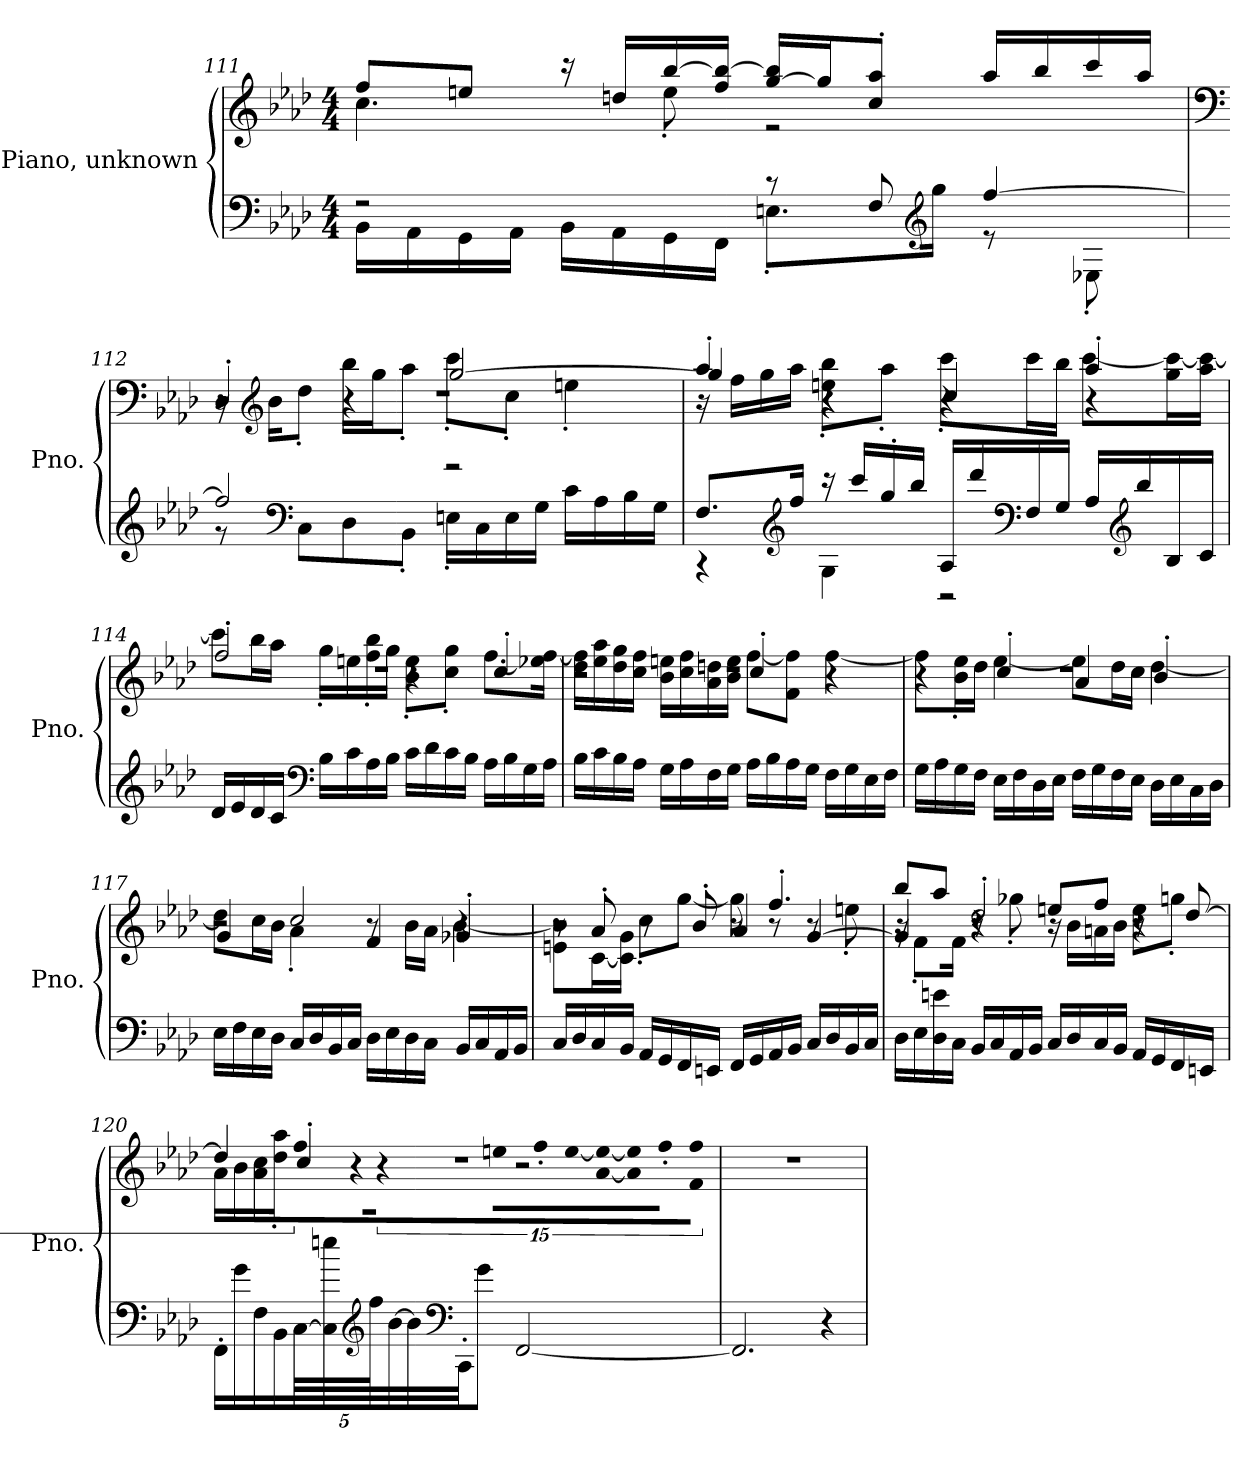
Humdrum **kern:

**kern	**kern
*part1	*part1
*staff2	*staff1
*I"Piano, unknown	*
*I'Pno.	*
!!LO:LB:g=z
*clefF4	*clefG2
*k[b-e-a-d-]	*k[b-e-a-d-]
*M4/4	*M4/4
=111	=111
*^	*^
2r	16BB-\LL	8ff/L	4.cc\
.	16AA-\	.	.
.	16GG\	8een/J	.
.	16AA-\JJ	.	.
.	16BB-\LL	16r	.
.	16AA-\	16ddn/LL	.
.	16GG\	[16bb-/	8ee'\
.	16FF\JJ	16ff/ 16bb-/_JJ	.
8r	8.En'\L	[16gg/ 16bb-/]LL	2r
.	.	16gg/J]	.
8F/	.	8cc/' 8aa-/'J	.
*clefG2	*	*	*
.	16gg\Jk	.	.
[4ff/	8r	16aa-/LL	.
.	.	16bb-/	.
.	8E-X'\	16ccc/	.
.	.	16aa-/JJ	.
*	*	*v	*v
=112	=112	=112
*	*	*clefF4
*	*	*^
*	*	*	*^
2ff/]	8r	1r	16r	4D-'/
*	*	*clefG2	*	*
.	.	.	16b-\KL	.
*clefF4	*	*	*	*
.	8C\L	.	8dd-'\J	.
.	8D-\	.	16bb-\LL	4r
.	.	.	16gg\J	.
.	8BB-'\J	.	8aa-'\J	.
2r	16En'\LL	.	8ccc'\L	[2gg/
.	16C\	.	.	.
.	16E\	.	8cc'\J	.
.	16G\JJ	.	.	.
.	16c\LL	.	4een'\	.
.	16A-\	.	.	.
.	16B-\	.	.	.
.	16G\JJ	.	.	.
!!LO:LB:g=z	!!	!!
=113	=113	=113	=113	=113
8.F/L	4r	4aa-'/	16r	4gg/]
.	.	.	16ff\LL	.
.	.	.	16gg\	.
*clefG2	*	*	*	*
16ff/Jk	.	.	16aa-\JJ	.
16r	4G\	4r	8een\' 8bb-\'L	4r
16ccc/LL	.	.	.	.
16gg'/	.	.	8aa-'\J	.
16bb-/JJ	.	.	.	.
16A-/LL	2r	4r	8ccc'\L	4cc/
16ddd-/	.	.	.	.
*clefF4	*	*	*	*
16F/	.	.	16ccc\L	.
16G/JJ	.	.	16bb-\JJ	.
16A-/LL	.	4aa-'/	[8ccc\L	4r
*clefG2	*	*	*	*
16bb-/	.	.	.	.
16B-/	.	.	16gg\ 16ccc\_L	.
16c/JJ	.	.	16aa-\ 16ccc\_JJ	.
*v	*v	*	*	*
=114	=114	=114	=114
16d-/LL	1r	8ccc\L]	2ff'/
16e-/	.	.	.
16d-/	.	16bb-\L	.
16c/JJ	.	16aa-\JJ	.
*clefF4	*	*	*
16B-\LL	.	16gg'\LL	.
16c\	.	16een\	.
16A-\	.	16ff\' 16bb-\'	.
16B-\JJ	.	16gg\JJ	.
16c\LL	.	8b-\' 8ee\'L	4r
16d-\	.	.	.
16c\	.	8cc\' 8gg\'J	.
16B-\JJ	.	.	.
16A-\LL	.	[8.ff\L	4cc'/
16B-\	.	.	.
16G\	.	.	.
16A-\JJ	.	16ee-X\ 16ff\_Jk	.
!!LO:PB:g=z	!!	!!
=115	=115	=115	=115
16B-\LL	1r	16dd-\ 16ff\]LL	2r
16c\	.	16ee-\ 16aa-\	.
16B-\	.	16dd-\ 16gg\	.
16A-\JJ	.	16cc\ 16ff\JJ	.
16G\LL	.	16b-\ 16een\LL	.
16A-\	.	16cc\ 16ff\	.
16F\	.	16a-\ 16ddn\	.
16G\JJ	.	16b-\ 16ee\JJ	.
16A-\LL	.	[8ff\L	4cc'/
16B-\	.	.	.
16A-\	.	8f\ 8ff\]J	.
16G\JJ	.	.	.
16F\LL	.	[4ff\	4r
16G\	.	.	.
16E-\	.	.	.
16F\JJ	.	.	.
=116	=116	=116	=116
16G\LL	1r	8ff\L]	4r
16A-\	.	.	.
16G\	.	16b-\' 16ee-\'L	.
16F\JJ	.	16dd-\JJ	.
16E-\LL	.	[4ee-\	4cc'/
16F\	.	.	.
16D-\	.	.	.
16E-\JJ	.	.	.
16F\LL	.	8ee-\L]	4a-/
16G\	.	.	.
16F\	.	16dd-\L	.
16E-\JJ	.	16cc\JJ	.
16D-\LL	.	[4dd-\	4b-'/
16E-\	.	.	.
16C\	.	.	.
16D-\JJ	.	.	.
!!LO:LB:g=z	!!	!!
=117	=117	=117	=117
16E-\LL	2r	8dd-\L]	4g/
16F\	.	.	.
16E-\	.	16cc\L	.
16D-\JJ	.	16b-\JJ	.
16C/LL	.	4a-'\	2cc/
16D-/	.	.	.
16BB-/	.	.	.
16C/JJ	.	.	.
16D-\LL	4f/	8r	.
16E-\	.	.	.
16D-\	.	16b-\LL	.
16C\JJ	.	16a-\JJ	.
16BB-/LL	4g-X'/	[4b-\	4r
16C/	.	.	.
16AA-/	.	.	.
16BB-/JJ	.	.	.
=118	=118	=118	=118
16C/LL	2r	8en\ 8b-\]L	8r
16D-/	.	.	.
16C/	.	[16c\L	8a-'/
16BB-/JJ	.	16c\] 16g\JJ	.
16AA-/LL	.	8cc'\L	8r
16GG/	.	.	.
16FF/	.	[8gg\J	8b-'/
16EEn/JJ	.	.	.
16FF/LL	8r	8gg\]	4a-/
16GG/	.	.	.
16AA-/	4.ff'/	8r	.
16BB-/JJ	.	.	.
16C/LL	.	8r	[4g/
16D-/	.	.	.
16BB-/	.	8een'\	.
16C/JJ	.	.	.
!!LO:LB:g=z	!!	!!
=119	=119	=119	=119
16D-\LL	8bb-/L	16r	4g/]
16E-\	.	8f'\L	.
16D-\ 16en\	8aa-/J	.	.
16C\JJ	.	16f\Jk	.
16BB-/LL	4r	8r	2dd-'/
16C/	.	.	.
16AA-/	.	8gg-X'\	.
16BB-/JJ	.	.	.
16C/LL	8een/L	16r	.
16D-/	.	16b-\LL	.
16C/	8ff/J	16an\	.
16BB-/JJ	.	16b-\JJ	.
16AA-/LL	4r	8ee\L	8r
16GG/	.	.	.
16FF/	.	8ggn'\J	[8dd-/
16EEn/JJ	.	.	.
=120	=120	=120	=120
16FF'\LL	1r	16a-\LL	4dd-/]
16g\	.	16b-\	.
16F\	.	16a-\ 16cc\	.
16BB-\	.	16dd-\' 16aa-\'	.
*Xbrackettup	*	*	*
!	!	!LO:N:vis=64	!
[80C\LL	.	960%17ff'\JJkk	4cc'/
80C\] 80een\	.	.	.
!	!	!LO:N:vis=64	!
.	.	960%17r	.
*clefG2	*	*	*
80ff\J	.	.	.
.	.	1920ryy	.
!	!	!LO:N:vis=128	!
.	.	1920%17r	.
[40b-\	.	.	.
!	!	!LO:N:vis=256	!
.	.	1920%17een\KLLLL	.
!	!	!LO:N:vis=64	!
.	.	960%17ff'\	.
32b-\]	.	.	.
!	!	!LO:N:vis=256	!
.	.	[1920%17ee\L	.
!	!	!LO:N:vis=256	!
.	.	[1920%17a-\ 1920%17ee\_JJ	.
!	!	!LO:N:vis=32	!
.	.	640%23a-\] 640%23ee\]JJ	.
*clefF4	*	*	*
32CC'\JJ	.	.	.
8g\J	.	8ff'\J	.
[2FF/	.	2f\ 2ff\	2r
*	*v	*v	*v
=121	=121
2.FF/]	1r
4r	.
=	=
*-	*-
